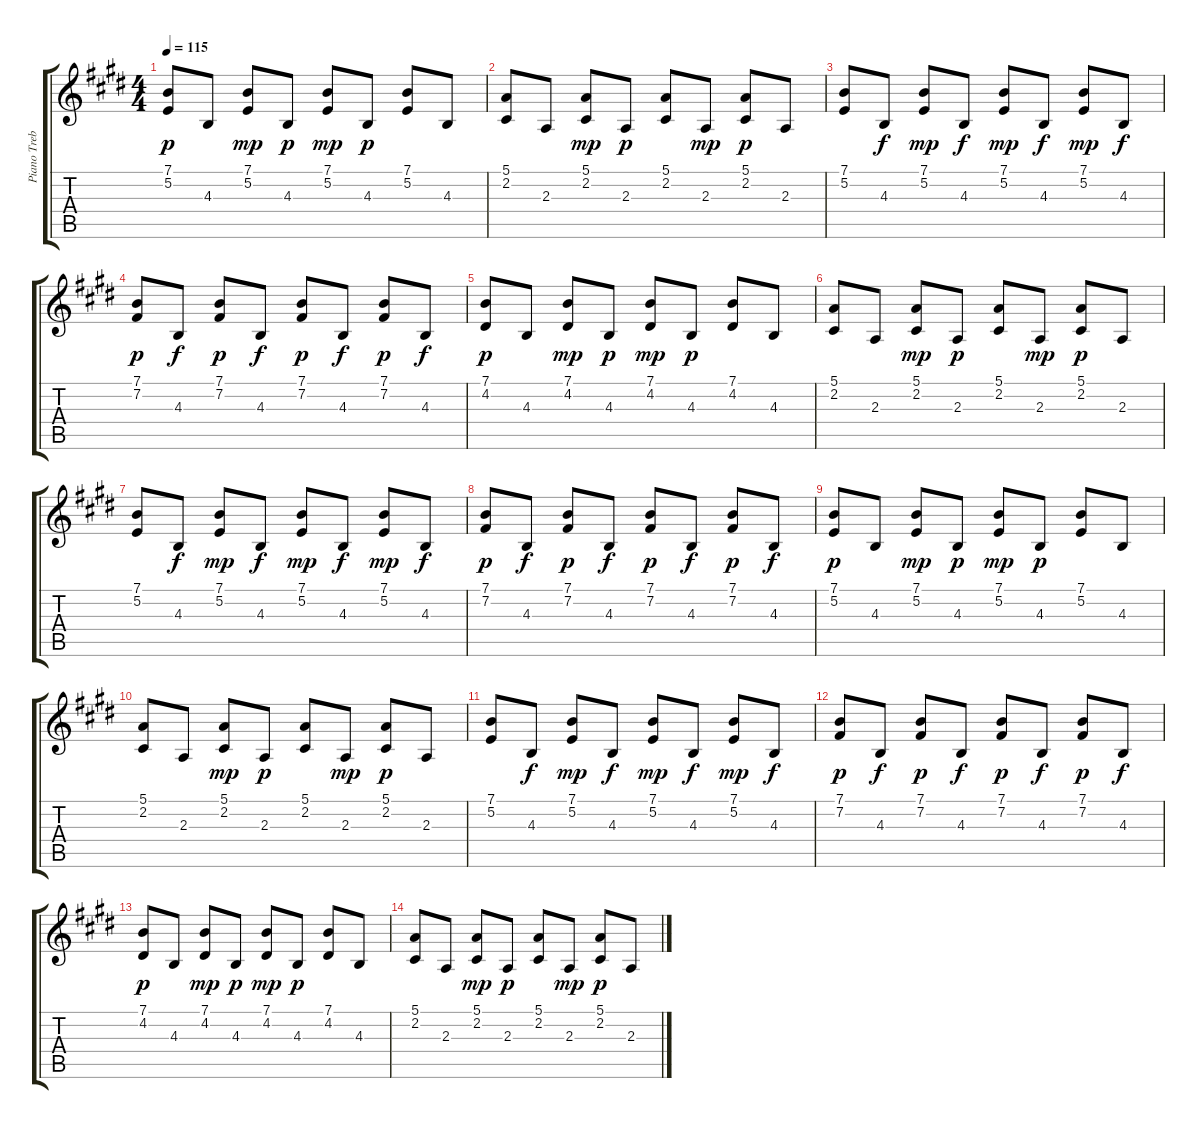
\track ("Piano Treble" "Piano Treb") {instrument acousticgrandpiano}
\staff {score tabs}
\tuning (E4 B3 G3 D3 A2 E2) {hide}
\ts (4 4)
\tempo 115
\clef g2
\ks c#minor
(7.1 5.2).8{dy p} 4.3.8 (7.1 5.2).8{dy mp} 4.3.8{dy p} (7.1 5.2).8{dy mp} 4.3.8{dy p} (7.1 5.2).8 4.3.8 |
(5.1 2.2).8 2.3.8 (5.1 2.2).8{dy mp} 2.3.8{dy p} (5.1 2.2).8 2.3.8{dy mp} (5.1 2.2).8{dy p} 2.3.8 |
(7.1 5.2).8 4.3.8{dy f} (7.1 5.2).8{dy mp} 4.3.8{dy f} (7.1 5.2).8{dy mp} 4.3.8{dy f} (7.1 5.2).8{dy mp} 4.3.8{dy f} |
(7.1 7.2).8{dy p} 4.3.8{dy f} (7.1 7.2).8{dy p} 4.3.8{dy f} (7.1 7.2).8{dy p} 4.3.8{dy f} (7.1 7.2).8{dy p} 4.3.8{dy f} |
(7.1 4.2).8{dy p} 4.3.8 (7.1 4.2).8{dy mp} 4.3.8{dy p} (7.1 4.2).8{dy mp} 4.3.8{dy p} (7.1 4.2).8 4.3.8 |
(5.1 2.2).8 2.3.8 (5.1 2.2).8{dy mp} 2.3.8{dy p} (5.1 2.2).8 2.3.8{dy mp} (5.1 2.2).8{dy p} 2.3.8 |
(7.1 5.2).8 4.3.8{dy f} (7.1 5.2).8{dy mp} 4.3.8{dy f} (7.1 5.2).8{dy mp} 4.3.8{dy f} (7.1 5.2).8{dy mp} 4.3.8{dy f} |
(7.1 7.2).8{dy p} 4.3.8{dy f} (7.1 7.2).8{dy p} 4.3.8{dy f} (7.1 7.2).8{dy p} 4.3.8{dy f} (7.1 7.2).8{dy p} 4.3.8{dy f} |
(7.1 5.2).8{dy p} 4.3.8 (7.1 5.2).8{dy mp} 4.3.8{dy p} (7.1 5.2).8{dy mp} 4.3.8{dy p} (7.1 5.2).8 4.3.8 |
(5.1 2.2).8 2.3.8 (5.1 2.2).8{dy mp} 2.3.8{dy p} (5.1 2.2).8 2.3.8{dy mp} (5.1 2.2).8{dy p} 2.3.8 |
(7.1 5.2).8{volume 11} 4.3.8{dy f} (7.1 5.2).8{dy mp} 4.3.8{dy f} (7.1 5.2).8{dy mp} 4.3.8{dy f} (7.1 5.2).8{dy mp} 4.3.8{dy f} |
(7.1 7.2).8{dy p volume 8} 4.3.8{dy f} (7.1 7.2).8{dy p} 4.3.8{dy f} (7.1 7.2).8{dy p} 4.3.8{dy f} (7.1 7.2).8{dy p} 4.3.8{dy f} |
(7.1 4.2).8{dy p volume 5} 4.3.8 (7.1 4.2).8{dy mp} 4.3.8{dy p} (7.1 4.2).8{dy mp} 4.3.8{dy p} (7.1 4.2).8 4.3.8 |
(5.1 2.2).8{volume 2} 2.3.8 (5.1 2.2).8{dy mp} 2.3.8{dy p} (5.1 2.2).8 2.3.8{dy mp} (5.1 2.2).8{dy p} 2.3.8
